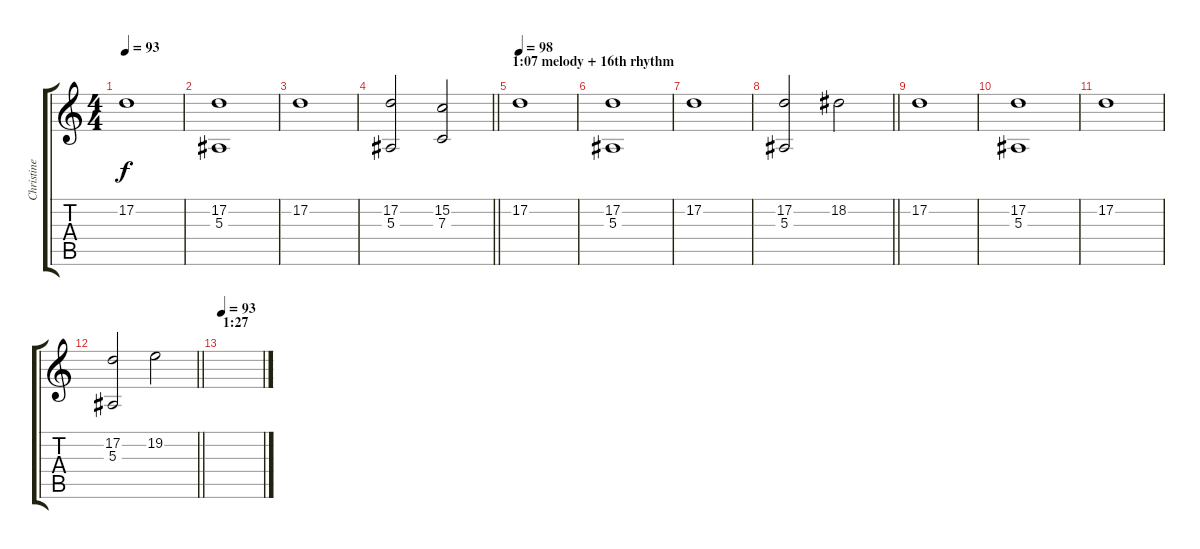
\track ("Christine S." "Christine ") {instrument synthstrings1}
\staff {score tabs}
\tuning (D4 A3 F3 C3 G2 D2) {hide}
\ts (4 4)
\tempo 93
\clef g2
\ks c
17.2.1{dy f} |
(17.2 5.3).1 |
17.2.1 |
\barLineRight lightlight
(17.2 5.3).2 (15.2 7.3).2 |
\section ("" "1:07 melody + 16th rhythm")
\tempo 98
17.2.1 |
(17.2 5.3).1 |
17.2.1 |
\barLineRight lightlight
(17.2 5.3).2 18.2.2 |
17.2.1 |
(17.2 5.3).1 |
17.2.1 |
\barLineRight lightlight
(17.2 5.3).2 19.2.2 |
\section ("" "1:27")
\tempo 93
